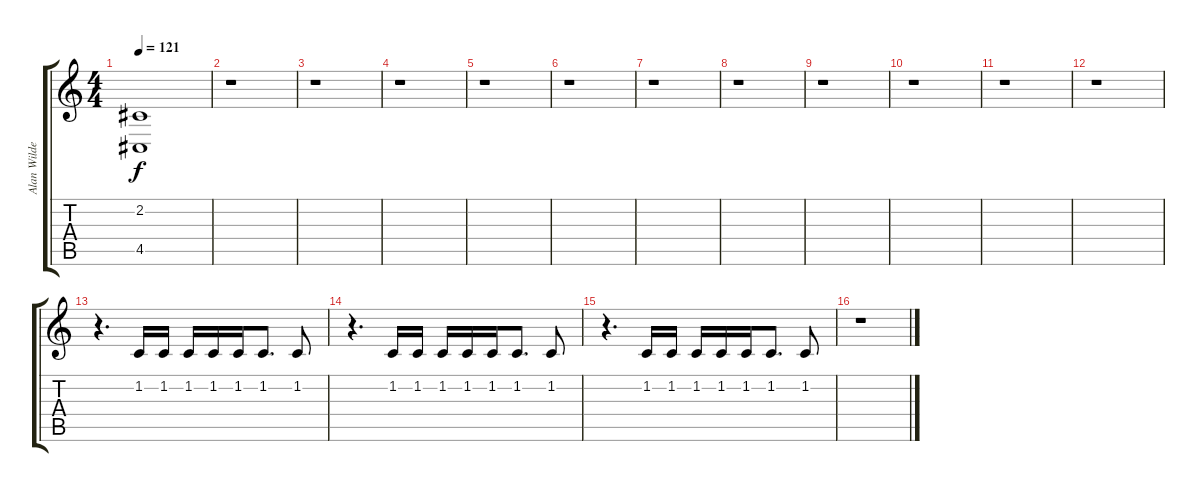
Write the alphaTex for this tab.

\track ("Alan Wilder - Synth IV" "Alan Wilde") {instrument brasssection}
\staff {score tabs}
\tuning (E4 B3 G3 D3 A2 E2) {hide}
\ts (4 4)
\tempo 121
\clef g2
\ks c
(2.2{t} 4.5{t}).1{dy f} |
r.1 |
r.1 |
r.1 |
r.1 |
r.1 |
r.1 |
r.1 |
r.1 |
r.1 |
r.1 |
r.1 |
r.4{d volume 8 instrument woodblock} 1.2.16 1.2.16 1.2.16 1.2.16 1.2.16 1.2.8{d} 1.2.8 |
r.4{d} 1.2.16 1.2.16 1.2.16 1.2.16 1.2.16 1.2.8{d} 1.2.8 |
r.4{d} 1.2.16 1.2.16 1.2.16 1.2.16 1.2.16 1.2.8{d} 1.2.8 |
r.1
